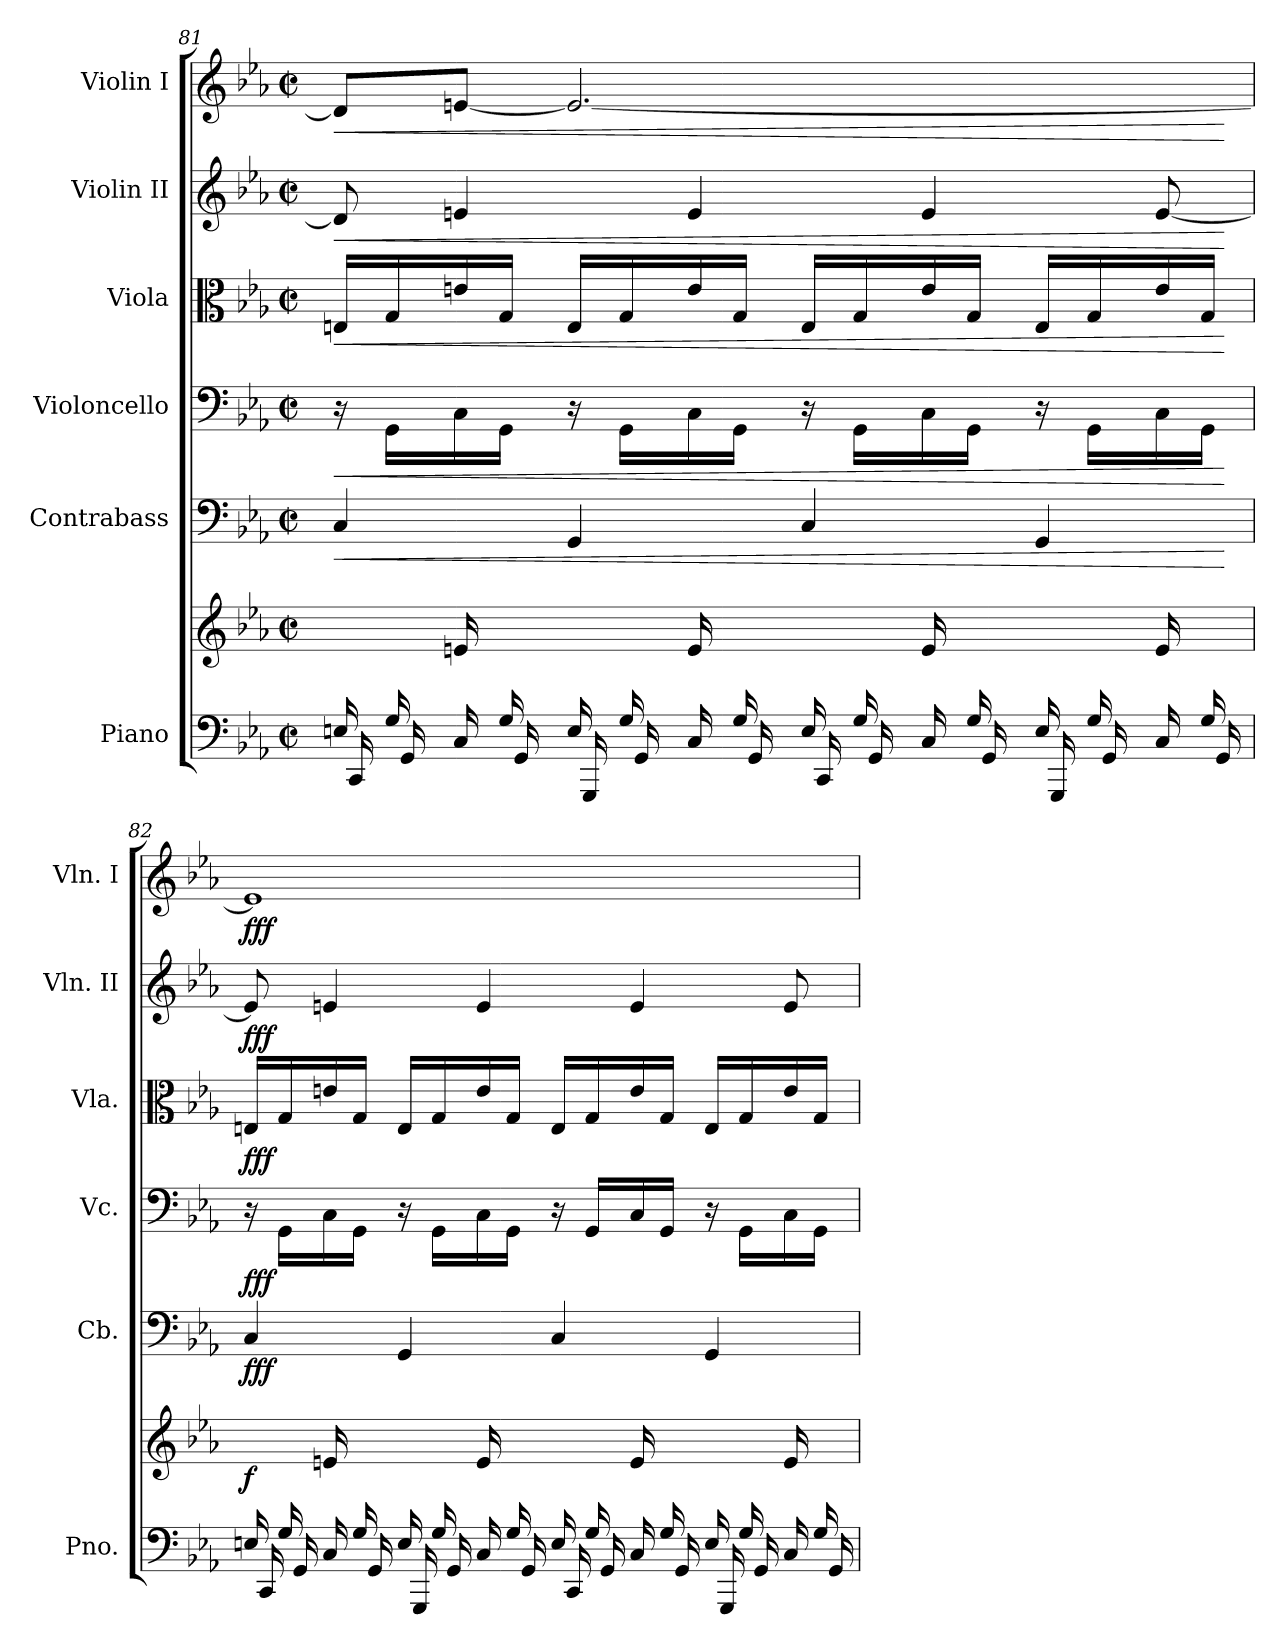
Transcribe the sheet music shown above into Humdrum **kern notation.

**kern	**kern	**dynam	**kern	**dynam	**kern	**dynam	**kern	**dynam	**kern	**dynam	**kern	**dynam
*part6	*part6	*part6	*part5	*part5	*part4	*part4	*part3	*part3	*part2	*part2	*part1	*part1
*staff7	*staff6	*staff6/7	*staff5	*staff5	*staff4	*staff4	*staff3	*staff3	*staff2	*staff2	*staff1	*staff1
*I"Piano	*	*	*I"Contrabass	*	*I"Violoncello	*	*I"Viola	*	*I"Violin II	*	*I"Violin I	*
*I'Pno.	*	*	*I'Cb.	*	*I'Vc.	*	*I'Vla.	*	*I'Vln. II	*	*I'Vln. I	*
*clefF4	*clefG2	*	*clefF4	*	*clefF4	*	*clefC3	*	*clefG2	*	*clefG2	*
*	*	*	*ITrd7c12	*	*	*	*	*	*	*	*	*
*k[b-e-a-]	*k[b-e-a-]	*	*k[b-e-a-]	*	*k[b-e-a-]	*	*k[b-e-a-]	*	*k[b-e-a-]	*	*k[b-e-a-]	*
*M2/2	*M2/2	*	*M2/2	*	*M2/2	*	*M2/2	*	*M2/2	*	*M2/2	*
*met(c|)	*met(c|)	*	*met(c|)	*	*met(c|)	*	*met(c|)	*	*met(c|)	*	*met(c|)	*
=81	=81	=81	=81	=81	=81	=81	=81	=81	=81	=81	=81	=81
*^	*	*	*	*	*	*	*	*	*	*	*	*
!	!	!	!	!	!LO:HP:b	!	!LO:HP:b	!	!LO:HP:b	!	!LO:HP:b	!	!LO:HP:b
16En/	16CC/	8ryy	.	4CC/	<	16r	<	16En/LL	<	8d/]	<	8d/L]	<
16G/	16GG/	.	.	.	.	16GG\LL	.	16G/	.	.	.	.	.
16ryy	16C/	16en/	.	.	.	16C\	.	16en/	.	4en/	.	[8en/J	.
16G/	16GG/	8.ryy	.	.	.	16GG\JJ	.	16G/JJ	.	.	.	.	.
16E/	16GGG/	.	.	4GGG/	.	16r	.	16E/LL	.	.	.	2.e/_	.
16G/	16GG/	.	.	.	.	16GG\LL	.	16G/	.	.	.	.	.
16ryy	16C/	16e/	.	.	.	16C\	.	16e/	.	4e/	.	.	.
16G/	16GG/	8.ryy	.	.	.	16GG\JJ	.	16G/JJ	.	.	.	.	.
16E/	16CC/	.	.	4CC/	.	16r	.	16E/LL	.	.	.	.	.
16G/	16GG/	.	.	.	.	16GG\LL	.	16G/	.	.	.	.	.
16ryy	16C/	16e/	.	.	.	16C\	.	16e/	.	4e/	.	.	.
16G/	16GG/	8.ryy	.	.	.	16GG\JJ	.	16G/JJ	.	.	.	.	.
16E/	16GGG/	.	.	4GGG/	.	16r	.	16E/LL	.	.	.	.	.
16G/	16GG/	.	.	.	.	16GG\LL	.	16G/	.	.	.	.	.
16ryy	16C/	16e/	.	.	.	16C\	.	16e/	.	[8e/	.	.	.
16G/	16GG/	16ryy	.	.	.	16GG\JJ	.	16G/JJ	.	.	.	.	.
*v	*v	*	*	*	*	*	*	*	*	*	*	*	*
.	.	.	.	[	.	[	.	[	.	[	.	[
!!LO:LB:g=z
=82	=82	=82	=82	=82	=82	=82	=82	=82	=82	=82	=82	=82
*^	*	*	*	*	*	*	*	*	*	*	*	*
!	!	!	!LO:DY:b	!	!LO:DY:b	!	!LO:DY:b	!	!LO:DY:b	!	!LO:DY:b	!	!LO:DY:b
16En/	16CC/	8ryy	f	4CC/	fff	16r	fff	16En/LL	fff	8e/]	fff	1e]	fff
16G/	16GG/	.	.	.	.	16GG\LL	.	16G/	.	.	.	.	.
16ryy	16C/	16en/	.	.	.	16C\	.	16en/	.	4en/	.	.	.
16G/	16GG/	8.ryy	.	.	.	16GG\JJ	.	16G/JJ	.	.	.	.	.
16E/	16GGG/	.	.	4GGG/	.	16r	.	16E/LL	.	.	.	.	.
16G/	16GG/	.	.	.	.	16GG\LL	.	16G/	.	.	.	.	.
16ryy	16C/	16e/	.	.	.	16C\	.	16e/	.	4e/	.	.	.
16G/	16GG/	8.ryy	.	.	.	16GG\JJ	.	16G/JJ	.	.	.	.	.
16E/	16CC/	.	.	4CC/	.	16r	.	16E/LL	.	.	.	.	.
16G/	16GG/	.	.	.	.	16GG/LL	.	16G/	.	.	.	.	.
16ryy	16C/	16e/	.	.	.	16C/	.	16e/	.	4e/	.	.	.
16G/	16GG/	8.ryy	.	.	.	16GG/JJ	.	16G/JJ	.	.	.	.	.
16E/	16GGG/	.	.	4GGG/	.	16r	.	16E/LL	.	.	.	.	.
16G/	16GG/	.	.	.	.	16GG\LL	.	16G/	.	.	.	.	.
16ryy	16C/	16e/	.	.	.	16C\	.	16e/	.	8e/	.	.	.
16G/	16GG/	16ryy	.	.	.	16GG\JJ	.	16G/JJ	.	.	.	.	.
*v	*v	*	*	*	*	*	*	*	*	*	*	*	*
=	=	=	=	=	=	=	=	=	=	=	=	=
*-	*-	*-	*-	*-	*-	*-	*-	*-	*-	*-	*-	*-
